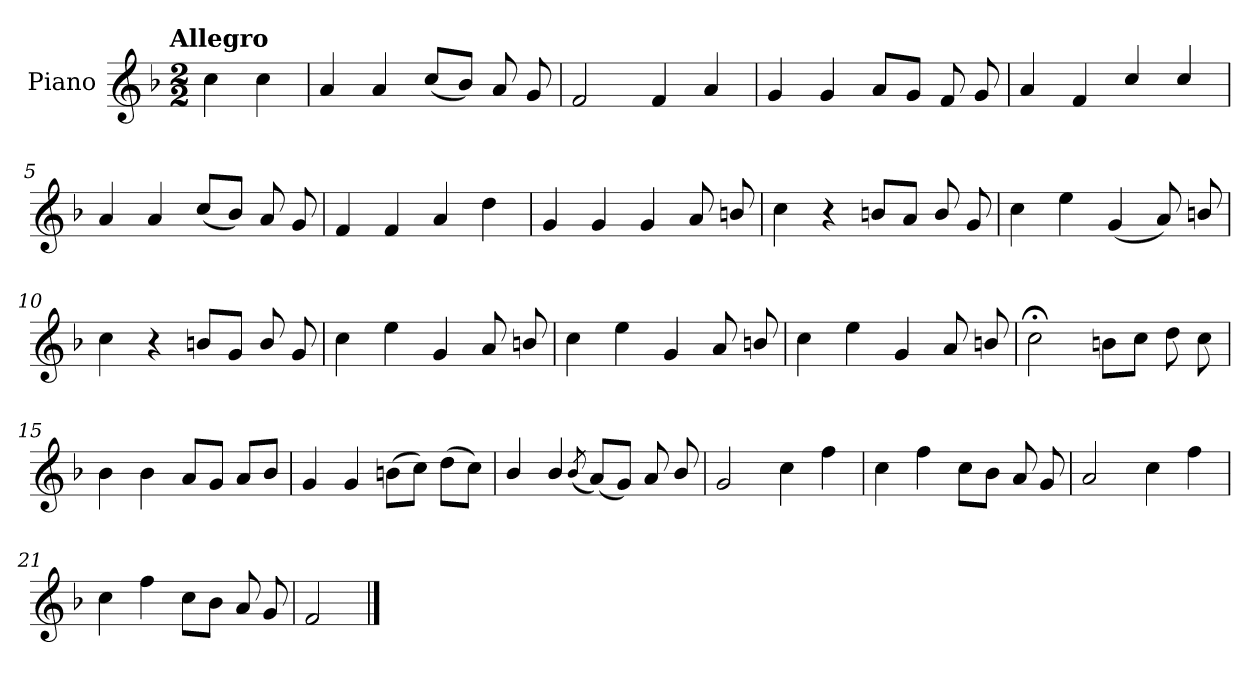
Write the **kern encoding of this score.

**kern
*part1
*staff1
*I"Piano
*I'Pno.
*clefG2
*k[b-]
!!LO:TX:omd:t=Allegro
*M2/2
*MM144
=
4cc\
4cc\
=1
4a/
4a/
(<8cc/L
8b-/J)
8a/
8g/
=2
2f/
4f/
4a/
=3
4g/
4g/
8a/L
8g/J
8f/
8g/
=4
4a/
4f/
4cc/
4cc/
=5
4a/
4a/
(<8cc/L
8b-/J)
8a/
8g/
!!LO:LB:g=z
=6
4f/
4f/
4a/
4dd\
=7
4g/
4g/
4g/
8a/
8bn/
=8
4cc\
4r
8bn/L
8a/J
8b/
8g/
=9
4cc\
4ee\
(<4g/
8a/)
8bn/
=10
4cc\
4r
8bn/L
8g/J
8b/
8g/
=11
4cc\
4ee\
4g/
8a/
8bn/
!!LO:LB:g=z
=12
4cc\
4ee\
4g/
8a/
8bn/
=13
4cc\
4ee\
4g/
8a/
8bn/
=14
2cc;<\
8bn\L
8cc\J
8dd\
8cc\
=15
4b-\
4b-\
8a/L
8g/J
8a/L
8b-/J
=16
4g/
4g/
(>8bn\L
8cc\J)
(>8dd\L
8cc\J)
!!LO:LB:g=z
=17
4b-/
4b-/
(<8qb-/
(<8a/L)
8g/J)
8a/
8b-/
=18
2g/
4cc\
4ff\
=19
4cc\
4ff\
8cc\L
8b-\J
8a/
8g/
=20
2a/
4cc\
4ff\
=21
4cc\
4ff\
8cc\L
8b-\J
8a/
8g/
=22
2f/
==
*-
